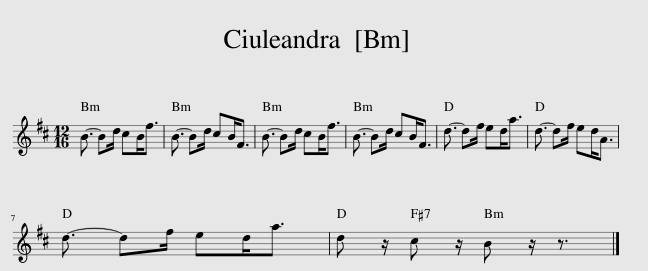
X:1
L:1/8
M:12/16
I:linebreak $
K:Bmin
V:1 treble
V:1
 B3/2- Bd/ cB<f | B3/2- Bd/ cB<F | B3/2- Bd/ cB<f | B3/2- Bd/ cB<F | d3/2- df/ ed<a | %5
 d3/2- df/ ed<A |$ d3/2- df/ ed<a | d z/ c z/ B z/ z3/2 |] %8
